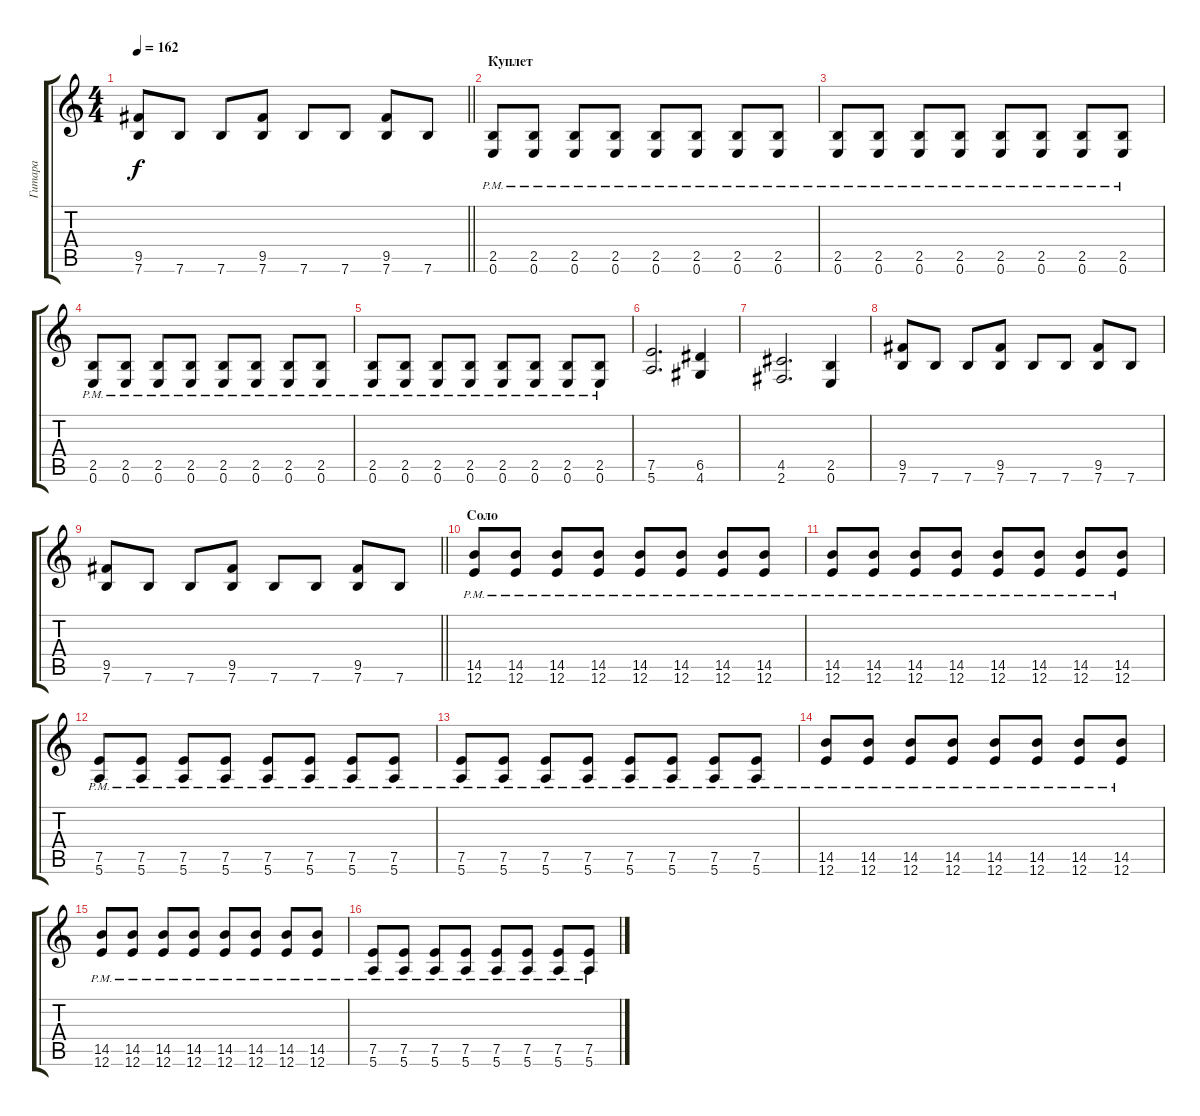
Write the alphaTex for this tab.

\track ("Гитара" "Гитара") {instrument overdrivenguitar}
\staff {score tabs}
\tuning (E4 B3 G3 D3 A2 E2) {hide}
\ts (4 4)
\tempo 162
\clef g2
\barLineRight lightlight
\ks c
(9.5 7.6).8{dy f} 7.6.8 7.6.8 (9.5 7.6).8 7.6.8 7.6.8 (9.5 7.6).8 7.6.8 |
\section ("" "Куплет")
(2.5{pm} 0.6{pm}).8 (2.5{pm} 0.6{pm}).8 (2.5{pm} 0.6{pm}).8 (2.5{pm} 0.6{pm}).8 (2.5{pm} 0.6{pm}).8 (2.5{pm} 0.6{pm}).8 (2.5{pm} 0.6{pm}).8 (2.5{pm} 0.6{pm}).8 |
(2.5{pm} 0.6{pm}).8 (2.5{pm} 0.6{pm}).8 (2.5{pm} 0.6{pm}).8 (2.5{pm} 0.6{pm}).8 (2.5{pm} 0.6{pm}).8 (2.5{pm} 0.6{pm}).8 (2.5{pm} 0.6{pm}).8 (2.5{pm} 0.6{pm}).8 |
(2.5{pm} 0.6{pm}).8 (2.5{pm} 0.6{pm}).8 (2.5{pm} 0.6{pm}).8 (2.5{pm} 0.6{pm}).8 (2.5{pm} 0.6{pm}).8 (2.5{pm} 0.6{pm}).8 (2.5{pm} 0.6{pm}).8 (2.5{pm} 0.6{pm}).8 |
(2.5{pm} 0.6{pm}).8 (2.5{pm} 0.6{pm}).8 (2.5{pm} 0.6{pm}).8 (2.5{pm} 0.6{pm}).8 (2.5{pm} 0.6{pm}).8 (2.5{pm} 0.6{pm}).8 (2.5{pm} 0.6{pm}).8 (2.5{pm} 0.6{pm}).8 |
(7.5 5.6).2{d} (6.5 4.6).4 |
(4.5 2.6).2{d} (2.5 0.6).4 |
(9.5 7.6).8 7.6.8 7.6.8 (9.5 7.6).8 7.6.8 7.6.8 (9.5 7.6).8 7.6.8 |
\barLineRight lightlight
(9.5 7.6).8 7.6.8 7.6.8 (9.5 7.6).8 7.6.8 7.6.8 (9.5 7.6).8 7.6.8 |
\section ("" "Соло")
(14.5{pm} 12.6{pm}).8 (14.5{pm} 12.6{pm}).8 (14.5{pm} 12.6{pm}).8 (14.5{pm} 12.6{pm}).8 (14.5{pm} 12.6{pm}).8 (14.5{pm} 12.6{pm}).8 (14.5{pm} 12.6{pm}).8 (14.5{pm} 12.6{pm}).8 |
(14.5{pm} 12.6{pm}).8 (14.5{pm} 12.6{pm}).8 (14.5{pm} 12.6{pm}).8 (14.5{pm} 12.6{pm}).8 (14.5{pm} 12.6{pm}).8 (14.5{pm} 12.6{pm}).8 (14.5{pm} 12.6{pm}).8 (14.5{pm} 12.6{pm}).8 |
(7.5{pm} 5.6{pm}).8 (7.5{pm} 5.6{pm}).8 (7.5{pm} 5.6{pm}).8 (7.5{pm} 5.6{pm}).8 (7.5{pm} 5.6{pm}).8 (7.5{pm} 5.6{pm}).8 (7.5{pm} 5.6{pm}).8 (7.5{pm} 5.6{pm}).8 |
(7.5{pm} 5.6{pm}).8 (7.5{pm} 5.6{pm}).8 (7.5{pm} 5.6{pm}).8 (7.5{pm} 5.6{pm}).8 (7.5{pm} 5.6{pm}).8 (7.5{pm} 5.6{pm}).8 (7.5{pm} 5.6{pm}).8 (7.5{pm} 5.6{pm}).8 |
(14.5{pm} 12.6{pm}).8 (14.5{pm} 12.6{pm}).8 (14.5{pm} 12.6{pm}).8 (14.5{pm} 12.6{pm}).8 (14.5{pm} 12.6{pm}).8 (14.5{pm} 12.6{pm}).8 (14.5{pm} 12.6{pm}).8 (14.5{pm} 12.6{pm}).8 |
(14.5{pm} 12.6{pm}).8 (14.5{pm} 12.6{pm}).8 (14.5{pm} 12.6{pm}).8 (14.5{pm} 12.6{pm}).8 (14.5{pm} 12.6{pm}).8 (14.5{pm} 12.6{pm}).8 (14.5{pm} 12.6{pm}).8 (14.5{pm} 12.6{pm}).8 |
(7.5{pm} 5.6{pm}).8 (7.5{pm} 5.6{pm}).8 (7.5{pm} 5.6{pm}).8 (7.5{pm} 5.6{pm}).8 (7.5{pm} 5.6{pm}).8 (7.5{pm} 5.6{pm}).8 (7.5{pm} 5.6{pm}).8 (7.5{pm} 5.6{pm}).8
